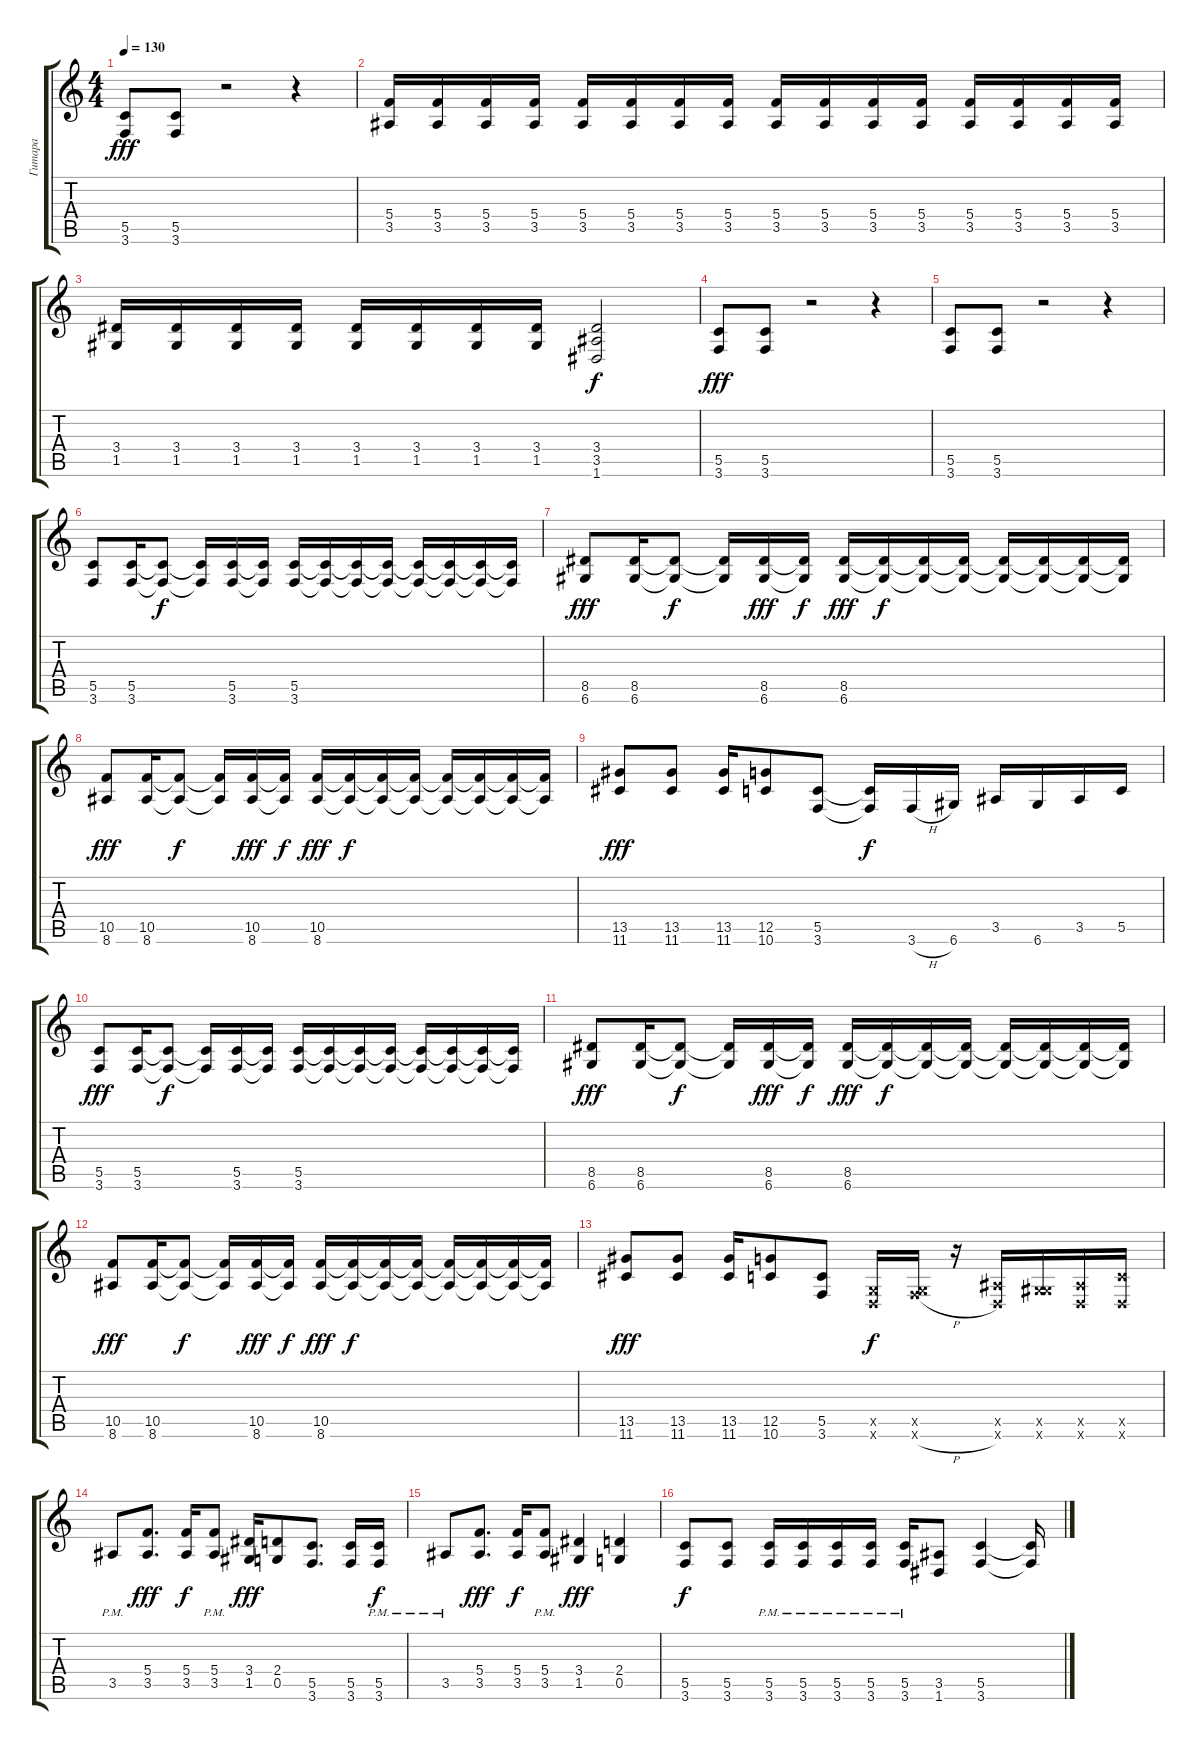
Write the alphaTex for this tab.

\track ("Гитара" "Гитара") {instrument distortionguitar}
\staff {score tabs}
\tuning (D4 A3 F3 C3 G2 D2) {hide}
\ts (4 4)
\tempo 130
\clef g2
\ks c
(5.5 3.6).8{dy fff} (5.5 3.6).8 r.2 r.4 |
(5.4 3.5).16 (5.4 3.5).16 (5.4 3.5).16 (5.4 3.5).16 (5.4 3.5).16 (5.4 3.5).16 (5.4 3.5).16 (5.4 3.5).16 (5.4 3.5).16 (5.4 3.5).16 (5.4 3.5).16 (5.4 3.5).16 (5.4 3.5).16 (5.4 3.5).16 (5.4 3.5).16 (5.4 3.5).16 |
(3.4 1.5).16 (3.4 1.5).16 (3.4 1.5).16 (3.4 1.5).16 (3.4 1.5).16 (3.4 1.5).16 (3.4 1.5).16 (3.4 1.5).16 (3.4 3.5 1.6).2{dy f} |
(5.5 3.6).8{dy fff} (5.5 3.6).8 r.2 r.4 |
(5.5 3.6).8 (5.5 3.6).8 r.2 r.4 |
(5.5 3.6).8 (5.5 3.6).16 (5.5{t} 3.6{t}).8{dy f} (5.5{t} 3.6{t}).16 (5.5 3.6).16 (5.5{t} 3.6{t}).16 (5.5 3.6).16 (5.5{t} 3.6{t}).16 (5.5{t} 3.6{t}).16 (5.5{t} 3.6{t}).16 (5.5{t} 3.6{t}).16 (5.5{t} 3.6{t}).16 (5.5{t} 3.6{t}).16 (5.5{t} 3.6{t}).16 |
(8.5 6.6).8{dy fff} (8.5 6.6).16 (8.5{t} 6.6{t}).8{dy f} (8.5{t} 6.6{t}).16 (8.5 6.6).16{dy fff} (8.5{t} 6.6{t}).16{dy f} (8.5 6.6).16{dy fff} (8.5{t} 6.6{t}).16{dy f} (8.5{t} 6.6{t}).16 (8.5{t} 6.6{t}).16 (8.5{t} 6.6{t}).16 (8.5{t} 6.6{t}).16 (8.5{t} 6.6{t}).16 (8.5{t} 6.6{t}).16 |
(10.5 8.6).8{dy fff} (10.5 8.6).16 (10.5{t} 8.6{t}).8{dy f} (10.5{t} 8.6{t}).16 (10.5 8.6).16{dy fff} (10.5{t} 8.6{t}).16{dy f} (10.5 8.6).16{dy fff} (10.5{t} 8.6{t}).16{dy f} (10.5{t} 8.6{t}).16 (10.5{t} 8.6{t}).16 (10.5{t} 8.6{t}).16 (10.5{t} 8.6{t}).16 (10.5{t} 8.6{t}).16 (10.5{t} 8.6{t}).16 |
(13.5 11.6).8{dy fff} (13.5 11.6).8 (13.5 11.6).16 (12.5 10.6).8 (5.5 3.6).8 (5.5{t} 3.6{t}).16{dy f} 3.6{h}.16 6.6.16 3.5.16 6.6.16 3.5.16 5.5.16 |
(5.5 3.6).8{dy fff} (5.5 3.6).16 (5.5{t} 3.6{t}).8{dy f} (5.5{t} 3.6{t}).16 (5.5 3.6).16 (5.5{t} 3.6{t}).16 (5.5 3.6).16 (5.5{t} 3.6{t}).16 (5.5{t} 3.6{t}).16 (5.5{t} 3.6{t}).16 (5.5{t} 3.6{t}).16 (5.5{t} 3.6{t}).16 (5.5{t} 3.6{t}).16 (5.5{t} 3.6{t}).16 |
(8.5 6.6).8{dy fff} (8.5 6.6).16 (8.5{t} 6.6{t}).8{dy f} (8.5{t} 6.6{t}).16 (8.5 6.6).16{dy fff} (8.5{t} 6.6{t}).16{dy f} (8.5 6.6).16{dy fff} (8.5{t} 6.6{t}).16{dy f} (8.5{t} 6.6{t}).16 (8.5{t} 6.6{t}).16 (8.5{t} 6.6{t}).16 (8.5{t} 6.6{t}).16 (8.5{t} 6.6{t}).16 (8.5{t} 6.6{t}).16 |
(10.5 8.6).8{dy fff} (10.5 8.6).16 (10.5{t} 8.6{t}).8{dy f} (10.5{t} 8.6{t}).16 (10.5 8.6).16{dy fff} (10.5{t} 8.6{t}).16{dy f} (10.5 8.6).16{dy fff} (10.5{t} 8.6{t}).16{dy f} (10.5{t} 8.6{t}).16 (10.5{t} 8.6{t}).16 (10.5{t} 8.6{t}).16 (10.5{t} 8.6{t}).16 (10.5{t} 8.6{t}).16 (10.5{t} 8.6{t}).16 |
(13.5 11.6).8{dy fff} (13.5 11.6).8 (13.5 11.6).16 (12.5 10.6).8 (5.5 3.6).8 (0.5{x} 0.6{x}).16{dy f} (0.5{x} 3.6{h x}).16 r.16 (3.5{x} 0.6{x}).16 (0.5{x} 6.6{x}).16 (3.5{x} 0.6{x}).16 (5.5{x} 0.6{x}).16 |
3.5{pm}.8 (5.4 3.5).8{d dy fff} (5.4 3.5).16{dy f} (5.4{pm} 3.5{pm}).8 (3.4 1.5).16{dy fff} (2.4 0.5).8 (5.5 3.6).8{d} (5.5 3.6).16 (5.5{pm} 3.6{pm}).16{dy f} |
3.5{pm}.8 (5.4 3.5).8{d dy fff} (5.4 3.5).16{dy f} (5.4{pm} 3.5{pm}).8 (3.4 1.5).4{dy fff} (2.4 0.5).4 |
(5.5 3.6).8{dy f} (5.5 3.6).8 (5.5{pm} 3.6{pm}).16 (5.5{pm} 3.6{pm}).16 (5.5{pm} 3.6{pm}).16 (5.5{pm} 3.6{pm}).16 (5.5{pm} 3.6{pm}).16 (3.5 1.6).8 (5.5 3.6).4 (5.5{t} 3.6{t}).16
